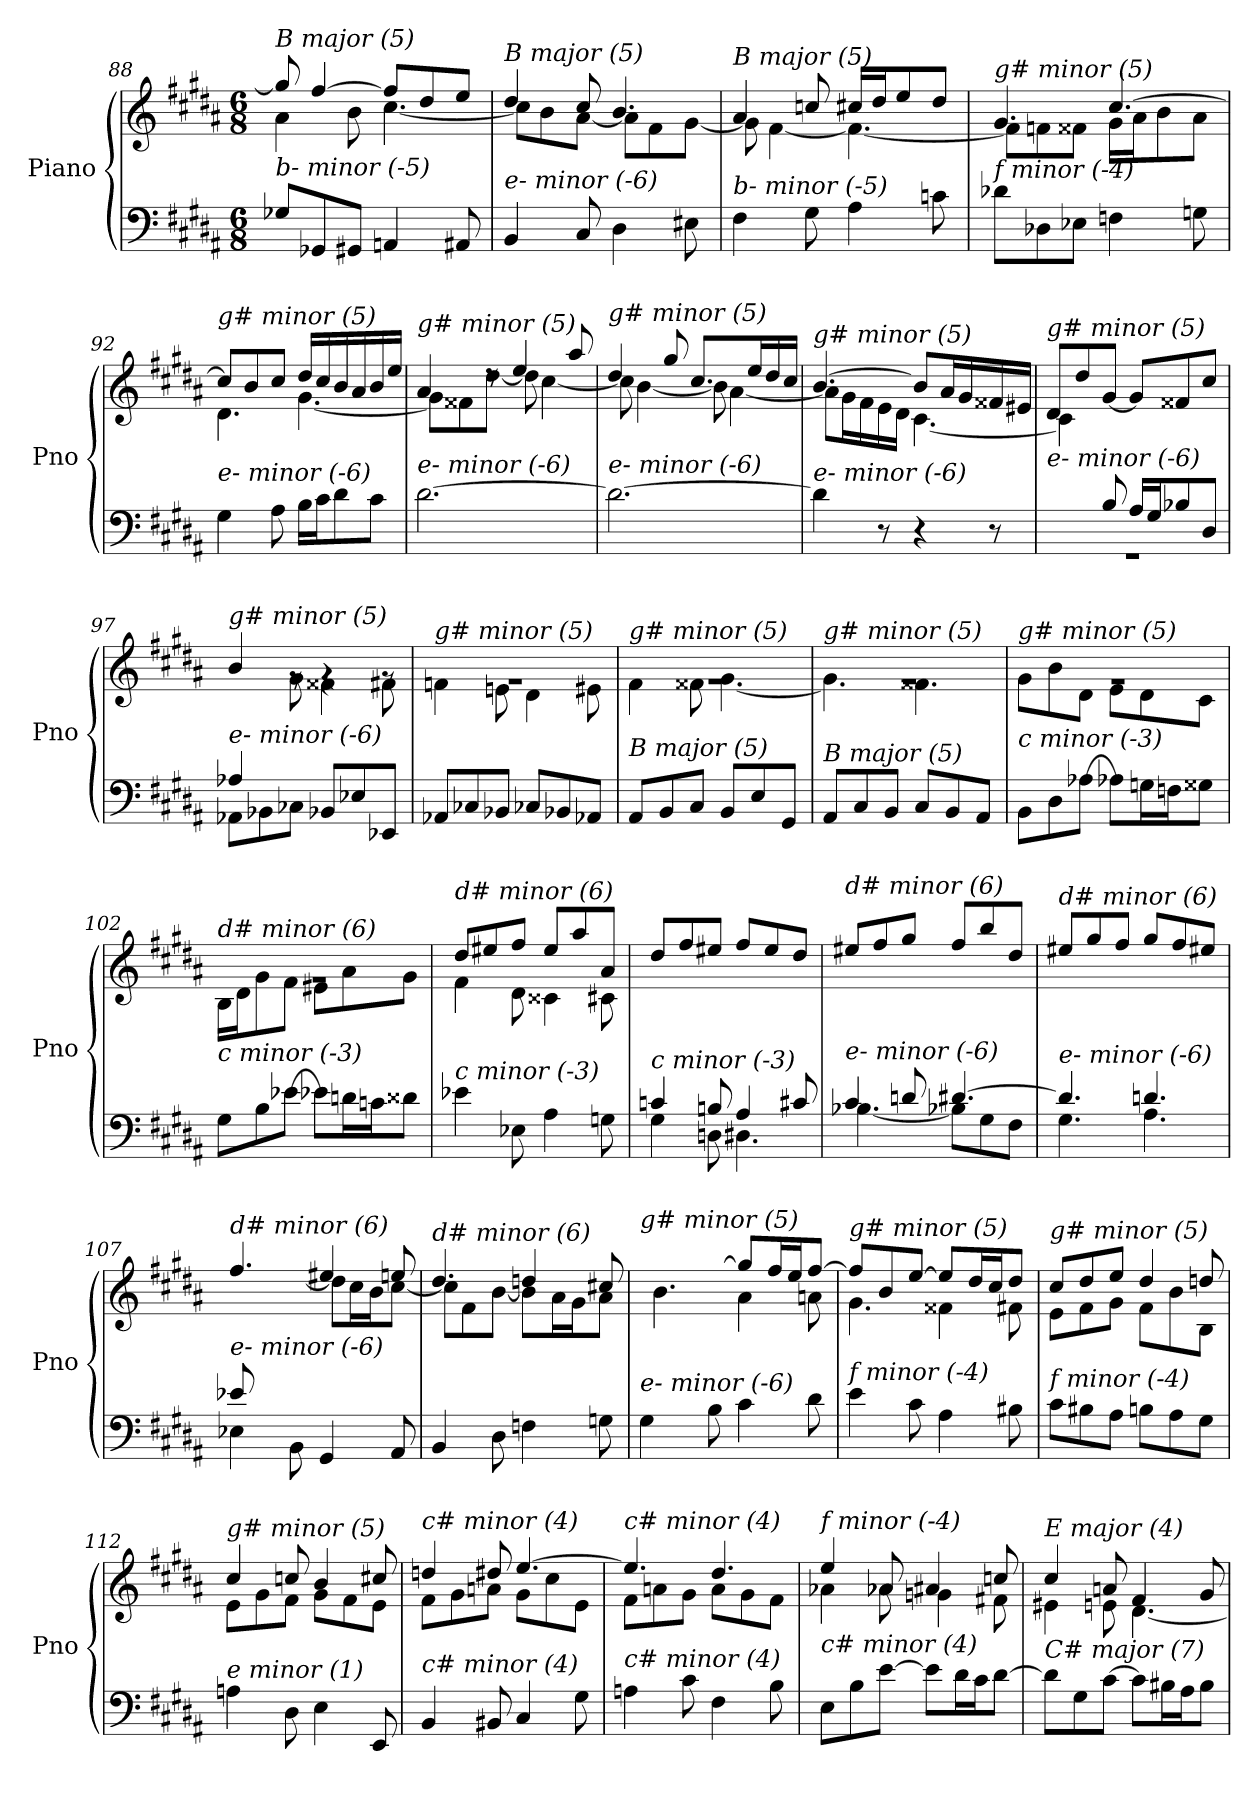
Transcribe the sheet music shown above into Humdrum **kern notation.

**kern	**kern
*part1	*part1
*staff2	*staff1
*I"Piano	*
*I'Pno	*
*clefF4	*clefG2
*k[f#c#g#d#a#]	*k[f#c#g#d#a#]
*M6/8	*M6/8
=88	=88
*	*^
!	!LO:TX:i:t=B major (5)	!
!LO:TX:i:t=b- minor (-5)	!	!
8G-Xi/L	8gg#/]	4a#\
8GG-Xi/	[4ff#/	.
8GG#/J	.	8b\
4AAn/	8ff#/L]	[4.cc#\
.	8dd#/	.
8AA#X/	8ee/J	.
=89	=89	=89
!	!LO:TX:i:t=B major (5)	!
!LO:TX:i:t=e- minor (-6)	!	!
4BB/	4dd#/	8cc#\L]
.	.	8b\
8C#/	8cc#/	[8a#\J
4D#\	4.b/	8a#\L]
.	.	8f#\
8E#X\	.	[8g#\J
=90	=90	=90
!	!LO:TX:i:t=B major (5)	!
!LO:TX:i:t=b- minor (-5)	!	!
4F#\	4a#/	8g#\]
.	.	[4f#\
8G#\	8ccni/	.
4A#\	16cc#/LL	4.f#\_
.	16dd#/J	.
.	8ee/	.
8cni\	8dd#/J	.
!!LO:PB:g=z	!!
=91	=91	=91
!	!LO:TX:i:t=g# minor (5)	!
!LO:TX:i:t=f minor (-4)	!	!
8d-Xi\L	4.g#/	8f#\L]
8D-Xi\	.	8fni\
8E-Xi\J	.	8f##X\J
4Fni\	[4.cc#/	16g#\LL
.	.	16a#\J
.	.	8b\
8Gni\	.	8a#\J
=92	=92	=92
!	!LO:TX:i:t=g# minor (5)	!
!LO:TX:i:t=e- minor (-6)	!	!
4G#\	8cc#/L]	4.d#\
.	8b/	.
8A#\	8cc#/J	.
16B\LL	16dd#/LL	[4.g#\
16c#\J	16cc#/	.
8d#\	16b/	.
.	16a#/	.
8c#\J	16b/	.
.	16ee/JJ	.
=93	=93	=93
!	!LO:TX:i:t=g# minor (5)	!
!LO:TX:i:t=e- minor (-6)	!	!
[2.d#\	4a#/	8g#\L]
.	.	8f##X\
.	8rdd	[8dd#\J
.	4ee/	8dd#\]
.	.	[4cc#\
.	8aa#/	.
=94	=94	=94
!	!LO:TX:i:t=g# minor (5)	!
!LO:TX:i:t=e- minor (-6)	!	!
2.d#\_	4dd#/	8cc#\]
.	.	[4b\
.	8gg#/	.
.	8.cc#/L	8b\]
.	.	[4a#\
.	16ee/L	.
.	16dd#/	.
.	16cc#/JJ	.
!!LO:LB:g=z	!!
=95	=95	=95
!	!LO:TX:i:t=g# minor (5)	!
!LO:TX:i:t=e- minor (-6)	!	!
4d#\]	[4.b/	8a#\L]
.	.	16g#\L
.	.	16f#\
8r	.	16e\
.	.	16d#\JJ
4r	8b/L]	[4.c#\
.	16a#/L	.
.	16g#/	.
8r	16f##X/	.
.	16e#X/JJ	.
=96	=96	=96
*^	*	*
!	!	!LO:TX:i:t=g# minor (5)	!
!LO:TX:i:t=e- minor (-6)	!	!	!
4ryy	2.rGG	8d#/L	4c#\]
.	.	8dd#/	.
8B/	.	[8g#/J	2ryy
16A#/LL	.	8g#/L]	.
16G#/J	.	.	.
8B-Xi/	.	8f##X/	.
8D#/J	.	8cc#/J	.
=97	=97	=97	=97
!	!	!LO:TX:i:t=g# minor (5)	!
!LO:TX:i:t=e- minor (-6)	!	!	!
4A-Xi/	8AA-Xi\L	4b/	4ryy
.	8BB-Xi\	.	.
2ryy	8C-Xi\J	8rg	8g#\
.	8BB-Xi/L	4rg	4f##X\
.	8E-Xi/	.	.
.	8EE-Xi/J	8rg	8f#X\
=98	=98	=98	=98
!	!	!LO:TX:i:t=g# minor (5)	!
!LO:TX:i:t=e- minor (-6)	!	!	!
*v	*v	*	*
8AA-Xi/L	2.rg	4fni\
8C-Xi/	.	.
8BB-Xi/J	.	8en\
8C-Xi/L	.	4d#\
8BB-Xi/	.	.
8AA-Xi/J	.	8e#X\
=99	=99	=99
!	!LO:TX:i:t=g# minor (5)	!
!LO:TX:i:t=B major (5)	!	!
8AA#/L	2.rg	4f#\
8BB/	.	.
8C#/J	.	8f##X\
8BB/L	.	[4.g#\
8E/	.	.
8GG#/J	.	.
=100	=100	=100
!	!LO:TX:i:t=g# minor (5)	!
!LO:TX:i:t=B major (5)	!	!
8AA#/L	2.rg	4.g#\]
8C#/	.	.
8BB/J	.	.
8C#/L	.	4.f##X\
8BB/	.	.
8AA#/J	.	.
!!LO:LB:g=z	!!
=101	=101	=101
!	!LO:TX:i:t=g# minor (5)	!
!LO:TX:i:t=c minor (-3)	!	!
8BB\L	2.rg	8g#\L
8D#\	.	8b\
[8A-Xi\J	.	8d#\J
8A-Xi\L]	.	8e\L
16Gni\L	.	8d#\
16Fni\J	.	.
8G##i\J	.	8c#\J
=102	=102	=102
!	!LO:TX:i:t=d# minor (6)	!
!LO:TX:i:t=c minor (-3)	!	!
8G#\L	2.rg	16B\LL
.	.	16d#\J
8B\	.	8g#\
[8e-Xi\J	.	8f#\J
8e-Xi\L]	.	8e#X\L
16dni\L	.	8a#\
16cni\J	.	.
8d##i\J	.	8g#\J
=103	=103	=103
!	!LO:TX:i:t=d# minor (6)	!
!LO:TX:i:t=c minor (-3)	!	!
4e-Xi\	8dd#/L	4f#\
.	8ee#X/	.
8E-Xi\	8ff#/J	8d#\
4A#\	8ee#/L	4c##X\
.	8aa#/	.
8Gni\	8a#/J	8c#X\
=104	=104	=104
*^	*	*
!	!	!LO:TX:i:t=d# minor (6)	!
!LO:TX:i:t=c minor (-3)	!	!	!
*	*	*v	*v
4cni/	4G#\	8dd#/L
.	.	8ff#/
8Bn/	8Dni\	8ee#X/J
4A#/	4.D#\	8ff#/L
.	.	8ee#/
8c#Xi/	.	8dd#/J
=105	=105	=105
!	!	!LO:TX:i:t=d# minor (6)
!LO:TX:i:t=e- minor (-6)	!	!
4c#/	[4.B-Xi\	8ee#X/L
.	.	8ff#/
8dni/	.	8gg#/J
[4.d#/	8B-Xi\L]	8ff#/L
.	8G#\	8bb/
.	8F#\J	8dd#/J
!!LO:LB:g=z
=106	=106	=106
!	!	!LO:TX:i:t=d# minor (6)
!LO:TX:i:t=e- minor (-6)	!	!
4.d#/]	4.G#\	8ee#X/L
.	.	8gg#/
.	.	8ff#/J
4.dni/	4.A#\	8gg#/L
.	.	8ff#/
.	.	8ee#X/J
=107	=107	=107
*	*	*^
!	!	!LO:TX:i:t=d# minor (6)	!
!LO:TX:i:t=e- minor (-6)	!	!	!
8e-Xi/L	4E-Xi\	4.ff#/	8ryy
2ryy	.	.	8a#\
.	8BB\	.	[8dd#\J
.	4GG#/	4ee#X/	8dd#\L]
.	.	.	16cc#\L
.	.	.	16b\J
8ryy	8AA#/	8een/	[8cc#\J
=108	=108	=108	=108
!	!	!LO:TX:i:t=d# minor (6)	!
!LO:TX:i:t=c minor (-3)	!	!	!
*v	*v	*	*
4BB/	4.dd#/	8cc#\L]
.	.	8f#\
8D#\	.	[8b\J
4Fni\	4ddni/	8b\L]
.	.	16a#\L
.	.	16g#\J
8Gni\	8cc#X/	8a#\J
=109	=109	=109
!	!LO:TX:i:t=g# minor (5)	!
!LO:TX:i:t=e- minor (-6)	!	!
4G#\	8b/Lyy	4.b\
.	8dd#/	.
8B\	[8gg#/J	.
4c#\	8gg#/L]	4a#\
.	16ff#/L	.
.	16ee/J	.
8d#\	[8ff#/J	8an\
=110	=110	=110
!	!LO:TX:i:t=g# minor (5)	!
!LO:TX:i:t=f minor (-4)	!	!
4e\	8ff#/L]	4.g#\
.	8b/	.
8c#\	[8ee/J	.
4A#\	8ee/L]	4f##X\
.	16dd#/L	.
.	16cc#/J	.
8B#X\	8dd#/J	8f#X\
!!LO:LB:g=z	!!
=111	=111	=111
!	!LO:TX:i:t=g# minor (5)	!
!LO:TX:i:t=f minor (-4)	!	!
8c#\L	8cc#/L	8e\L
8B#X\	8dd#/	8f#\
8A#\J	8ee/J	8g#\J
8Bn\L	4dd#/	8f#\L
8A#\	.	8b\
8G#\J	8ddn/	8B\J
=112	=112	=112
!	!LO:TX:i:t=g# minor (5)	!
!LO:TX:i:t=e minor (1)	!	!
4An\	4cc#/	8e\L
.	.	8g#\
8D#\	8ccn/	8f#\J
4E\	4b/	8g#\L
.	.	8f#\
8EE/	8cc#X/	8e\J
=113	=113	=113
!	!LO:TX:i:t=c# minor (4)	!
!LO:TX:i:t=c# minor (4)	!	!
4BB/	4ddn/	8f#\L
.	.	8g#\
8BB#X/	8dd#X/	8an\J
4C#/	[4.ee/	8g#\L
.	.	8cc#\
8G#\	.	8e\J
=114	=114	=114
!	!LO:TX:i:t=c# minor (4)	!
!LO:TX:i:t=c# minor (4)	!	!
4An\	4.ee/]	8f#\L
.	.	8an\
8c#\	.	8g#\J
4F#\	4.dd#/	8a\L
.	.	8g#\
8B\	.	8f#\J
=115	=115	=115
!	!LO:TX:i:t=f minor (-4)	!
!LO:TX:i:t=c# minor (4)	!	!
8E\L	4ee/	4a-Xi\
8B\	.	.
[8e\J	8a-Xi/	8a-Xi\
8e\L]	4a#X/	4gni\
16d#\L	.	.
16c#\J	.	.
[8d#\J	8ccni/	8f#X\
!!LO:LB:g=z	!!
=116	=116	=116
!	!LO:TX:i:t=E major (4)	!
!LO:TX:i:t=C# major (7)	!	!
8d#\L]	4cc#/	4e#X\
8G#\	.	.
[8c#\J	8an/	8en\
8c#\L]	4f#/	[4.d#\
16B#X\L	.	.
16A#\J	.	.
8B#\J	8g#/	.
*	*v	*v
=	=
*-	*-
